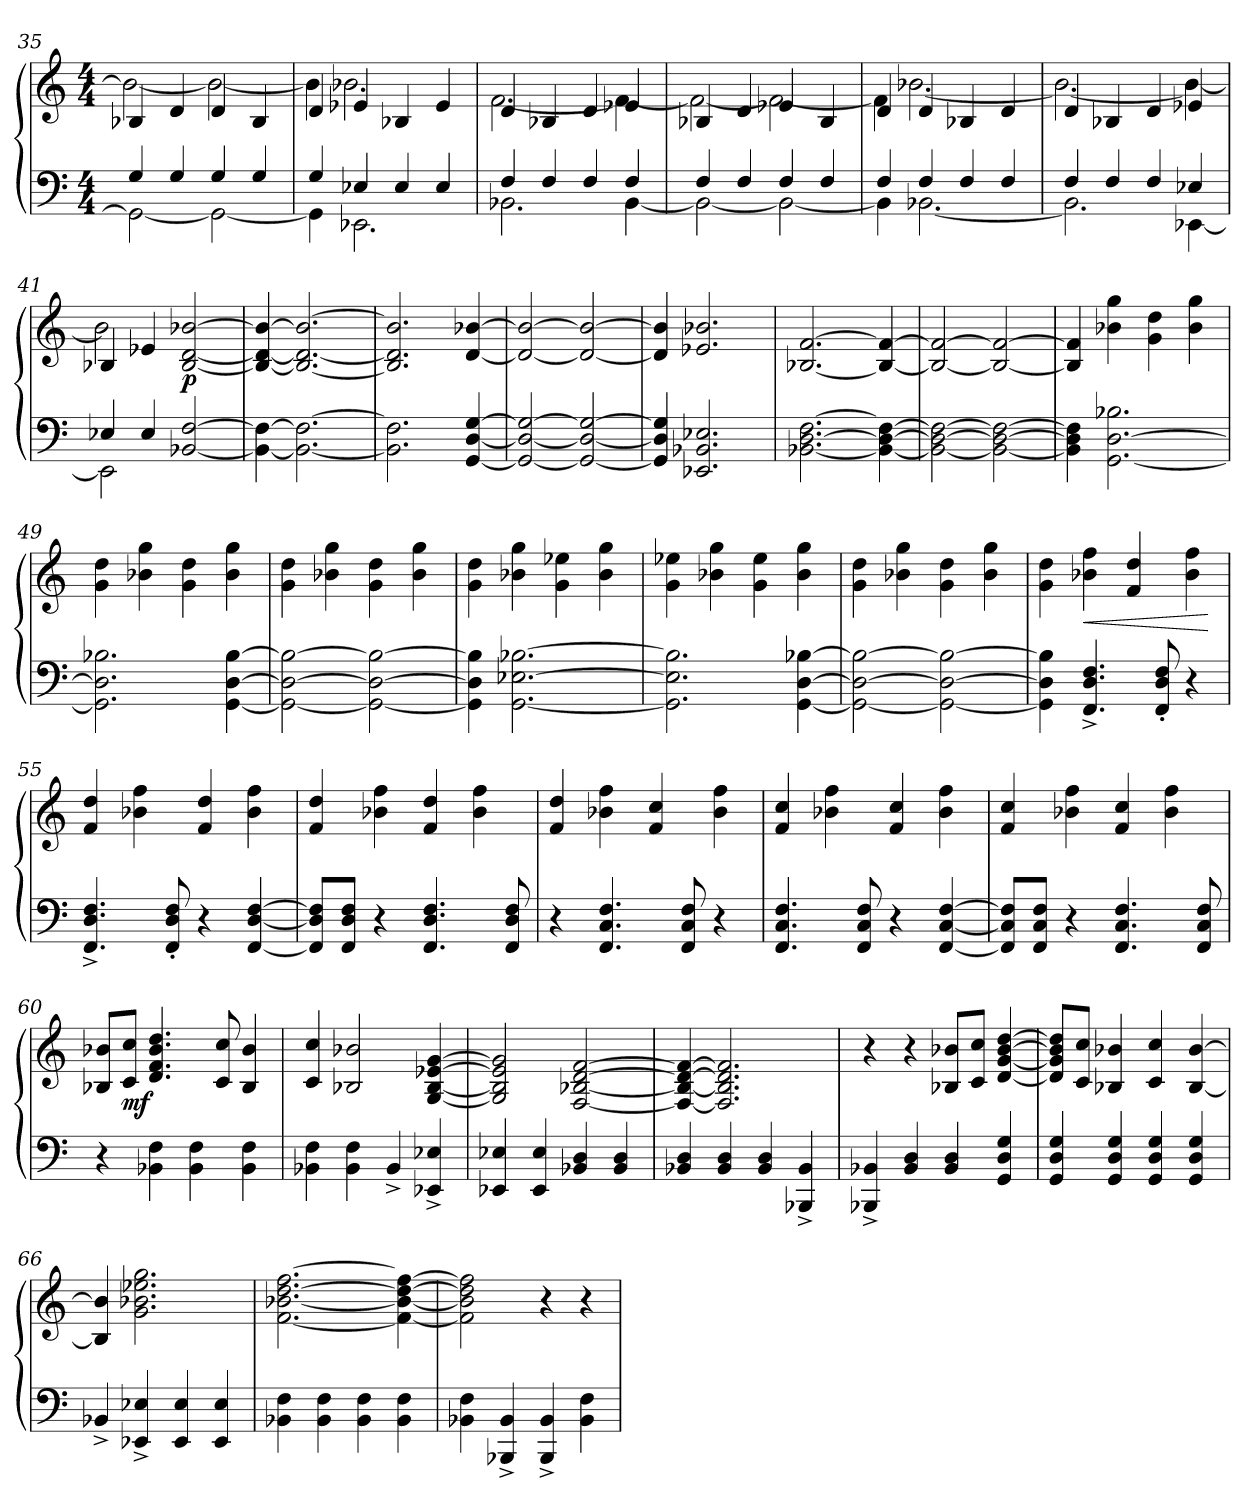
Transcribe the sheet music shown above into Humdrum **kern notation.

**kern	**kern	**dynam
*part1	*part1	*part1
*staff2	*staff1	*staff1/2
*clefF4	*clefG2	*
*k[]	*k[]	*
*M4/4	*M4/4	*
=35	=35	=35
*^	*^	*
4G/	2GG\_	4B-X/	2b-\_	.
4G/	.	4d/	.	.
4G/	2GG\_	4d/	2b-\_	.
4G/	.	4B-/	.	.
=36	=36	=36	=36	=36
4G/	4GG\]	4d/	4b-\]	.
4E-X/	2.EE-X\	4e-X/	2.b-X\	.
4E-/	.	4B-X/	.	.
4E-/	.	4e-/	.	.
=37	=37	=37	=37	=37
4F/	2.BB-X\	4d/	[2.f\	.
4F/	.	4B-X/	.	.
4F/	.	4d/	.	.
4F/	[4BB-\	4e-X/	4f\_	.
=38	=38	=38	=38	=38
4F/	2BB-\_	4B-X/	2f\_	.
4F/	.	4d/	.	.
4F/	2BB-\_	4e-X/	2f\_	.
4F/	.	4B-/	.	.
=39	=39	=39	=39	=39
4F/	4BB-\]	4d/	4f\]	.
4F/	[2.BB-X\	4d/	[2.b-X\	.
4F/	.	4B-X/	.	.
4F/	.	4d/	.	.
!!LO:PB:g=z	!!
=40	=40	=40	=40	=40
4F/	2.BB-\]	4d/	2.b-\_	.
4F/	.	4B-X/	.	.
4F/	.	4d/	.	.
4E-X/	[4EE-X\	4e-X/	4b-\_	.
=41	=41	=41	=41	=41
4E-X/	2EE-\]	4B-X/	2b-\]	.
4E-/	.	4e-X/	.	.
!	!	!	!	!LO:DY:b
[2BB-X/ [2F/	2ryy	[2B-/ [2d/ [2b-X/	2ryy	p
*v	*v	*	*	*
*	*v	*v	*
=42	=42	=42
4BB-_\ 4F_\	4B-_/ 4d_/ 4b-_/	.
2.BB-_\ 2.F_\	2.B-_/ 2.d_/ 2.b-_/	.
=43	=43	=43
2.BB-]\ 2.F]\	2.B-]/ 2.d]/ 2.b-]/	.
[4GG/ [4D/ [4G/	[4d/ [4b-X/	.
=44	=44	=44
2GG_/ 2D_/ 2G_/	2d_/ 2b-_/	.
2GG_/ 2D_/ 2G_/	2d_/ 2b-_/	.
=45	=45	=45
4GG]/ 4D]/ 4G]/	4d]/ 4b-]/	.
2.EE-X/ 2.BB-X/ 2.E-X/	2.e-X/ 2.b-X/	.
=46	=46	=46
[2.BB-X\ [2.D\ [2.F\	[2.B-X/ [2.f/	.
4BB-_\ 4D_\ 4F_\	4B-_/ 4f_/	.
=47	=47	=47
2BB-_\ 2D_\ 2F_\	2B-_/ 2f_/	.
2BB-_\ 2D_\ 2F_\	2B-_/ 2f_/	.
!!LO:LB:g=z
=48	=48	=48
4BB-]\ 4D]\ 4F]\	4B-]/ 4f]/	.
[2.GG\ [2.D\ 2.B-X\	4b-X\ 4gg\	.
.	4g\ 4dd\	.
.	4b-\ 4gg\	.
=49	=49	=49
2.GG]\ 2.D]\ 2.B-X\	4g\ 4dd\	.
.	4b-X\ 4gg\	.
.	4g\ 4dd\	.
[4GG\ [4D\ [4B-\	4b-\ 4gg\	.
=50	=50	=50
2GG_\ 2D_\ 2B-_\	4g\ 4dd\	.
.	4b-X\ 4gg\	.
2GG_\ 2D_\ 2B-_\	4g\ 4dd\	.
.	4b-\ 4gg\	.
=51	=51	=51
4GG]\ 4D]\ 4B-]\	4g\ 4dd\	.
[2.GG\ [2.E-X\ [2.B-X\	4b-X\ 4gg\	.
.	4g\ 4ee-X\	.
.	4b-\ 4gg\	.
=52	=52	=52
2.GG]\ 2.E-]\ 2.B-]\	4g\ 4ee-X\	.
.	4b-X\ 4gg\	.
.	4g\ 4ee-\	.
[4GG\ [4D\ [4B-X\	4b-\ 4gg\	.
=53	=53	=53
2GG_\ 2D_\ 2B-_\	4g\ 4dd\	.
.	4b-X\ 4gg\	.
2GG_\ 2D_\ 2B-_\	4g\ 4dd\	.
.	4b-\ 4gg\	.
=54	=54	=54
4GG]\ 4D]\ 4B-]\	4g\ 4dd\	.
!	!	!LO:HP:b
4.FF^/ 4.D^/ 4.F^/	4b-X\ 4ff\	<
.	4f/ 4dd/	.
8FF'/ 8D'/ 8F'/	.	.
4r	4b-\ 4ff\	.
.	.	[
!!LO:LB:g=z
=55	=55	=55
4.FF^/ 4.D^/ 4.F^/	4f/ 4dd/	.
.	4b-X\ 4ff\	.
8FF'/ 8D'/ 8F'/	.	.
4r	4f/ 4dd/	.
[4FF/ [4D/ [4F/	4b-\ 4ff\	.
=56	=56	=56
8FF]/ 8D]/ 8F]/L	4f/ 4dd/	.
8FF/ 8D/ 8F/J	.	.
4r	4b-X\ 4ff\	.
4.FF/ 4.D/ 4.F/	4f/ 4dd/	.
.	4b-\ 4ff\	.
8FF/ 8D/ 8F/	.	.
=57	=57	=57
4r	4f/ 4dd/	.
4.FF/ 4.C/ 4.F/	4b-X\ 4ff\	.
.	4f/ 4cc/	.
8FF/ 8C/ 8F/	.	.
4r	4b-\ 4ff\	.
=58	=58	=58
4.FF/ 4.C/ 4.F/	4f/ 4cc/	.
.	4b-X\ 4ff\	.
8FF/ 8C/ 8F/	.	.
4r	4f/ 4cc/	.
[4FF/ [4C/ [4F/	4b-\ 4ff\	.
=59	=59	=59
8FF]/ 8C]/ 8F]/L	4f/ 4cc/	.
8FF/ 8C/ 8F/J	.	.
4r	4b-X\ 4ff\	.
4.FF/ 4.C/ 4.F/	4f/ 4cc/	.
.	4b-\ 4ff\	.
8FF/ 8C/ 8F/	.	.
=60	=60	=60
4r	8B-X/ 8b-X/L	.
!	!	!LO:DY:b
.	8c/ 8cc/J	mf
4BB-X\ 4F\	4.d/ 4.f/ 4.b-/ 4.dd/	.
4BB-\ 4F\	.	.
.	8c/ 8cc/	.
4BB-\ 4F\	4B-/ 4b-/	.
!!LO:LB:g=z
=61	=61	=61
4BB-X\ 4F\	4c/ 4cc/	.
4BB-\ 4F\	2B-X/ 2b-X/	.
4BB-^/	.	.
4EE-X^/ 4E-X^/	[4G/ [4B-/ [4e-X/ [4g/	.
=62	=62	=62
4EE-X/ 4E-X/	2G]/ 2B-]/ 2e-]/ 2g]/	.
4EE-/ 4E-/	.	.
4BB-X/ 4D/	[2F/ [2B-X/ [2d/ [2f/	.
4BB-/ 4D/	.	.
=63	=63	=63
4BB-X/ 4D/	4F_/ 4B-_/ 4d_/ 4f_/	.
4BB-/ 4D/	2.F]/ 2.B-]/ 2.d]/ 2.f]/	.
4BB-/ 4D/	.	.
4BBB-X^/ 4BB-^/	.	.
=64	=64	=64
4BBB-X^/ 4BB-X^/	4r	.
4BB-/ 4D/	4r	.
4BB-/ 4D/	8B-X/ 8b-X/L	.
.	8c/ 8cc/J	.
4GG/ 4D/ 4G/	[4d/ [4g/ [4b-/ [4dd/	.
=65	=65	=65
4GG/ 4D/ 4G/	8d]/ 8g]/ 8b-]/ 8dd]/L	.
.	8c/ 8cc/J	.
4GG/ 4D/ 4G/	4B-X/ 4b-X/	.
4GG/ 4D/ 4G/	4c/ 4cc/	.
4GG/ 4D/ 4G/	[4B-/ [4b-/	.
=66	=66	=66
4BB-X^/	4B-]/ 4b-]/	.
4EE-X^/ 4E-X^/	2.g\ 2.b-X\ 2.ee-X\ 2.gg\	.
4EE-/ 4E-/	.	.
4EE-/ 4E-/	.	.
!!LO:LB:g=z
=67	=67	=67
4BB-X\ 4F\	[2.f\ [2.b-X\ [2.dd\ [2.ff\	.
4BB-\ 4F\	.	.
4BB-\ 4F\	.	.
4BB-\ 4F\	4f_\ 4b-_\ 4dd_\ 4ff_\	.
=68	=68	=68
4BB-X\ 4F\	2f]\ 2b-]\ 2dd]\ 2ff]\	.
4BBB-X^/ 4BB-^/	.	.
4BBB-^/ 4BB-^/	4r	.
4BB-\ 4F\	4r	.
=	=	=
*-	*-	*-
